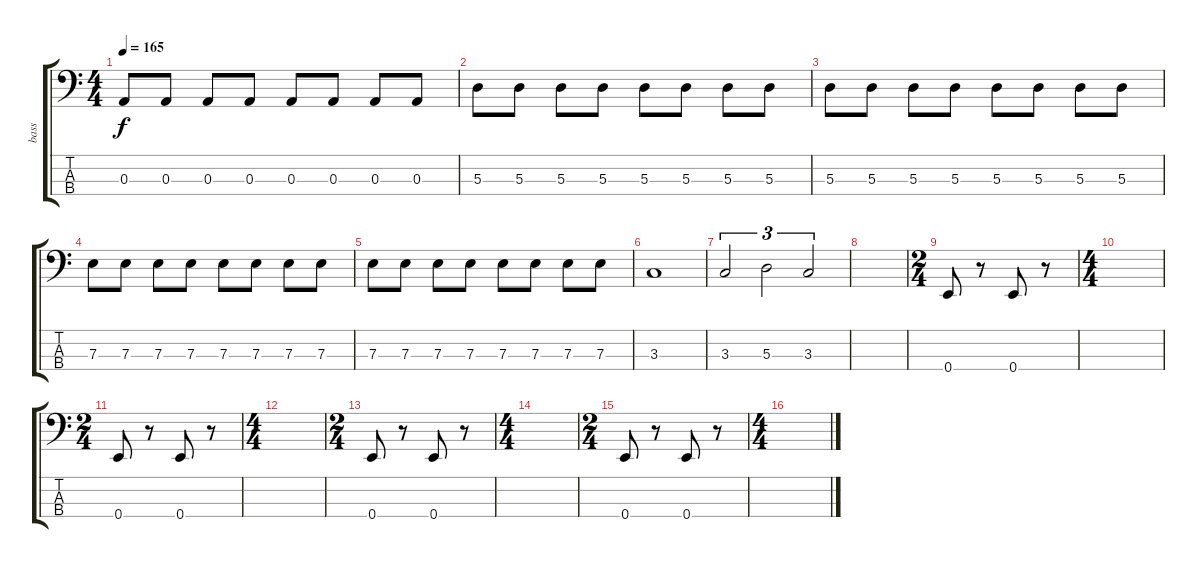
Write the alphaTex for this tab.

\track ("bass" "bass") {instrument electricbasspick}
\staff {score tabs}
\tuning (G2 D2 A1 E1) {hide}
\ts (4 4)
\tempo 165
\clef f4
\ks c
0.3.8{dy f} 0.3.8 0.3.8 0.3.8 0.3.8 0.3.8 0.3.8 0.3.8 |
5.3.8 5.3.8 5.3.8 5.3.8 5.3.8 5.3.8 5.3.8 5.3.8 |
5.3.8 5.3.8 5.3.8 5.3.8 5.3.8 5.3.8 5.3.8 5.3.8 |
7.3.8 7.3.8 7.3.8 7.3.8 7.3.8 7.3.8 7.3.8 7.3.8 |
7.3.8 7.3.8 7.3.8 7.3.8 7.3.8 7.3.8 7.3.8 7.3.8 |
3.3.1 |
3.3.2{tu (3 2)} 5.3.2{tu (3 2)} 3.3.2{tu (3 2)} |
|
\ts (2 4)
0.4.8 r.8 0.4.8 r.8 |
\ts (4 4)
|
\ts (2 4)
0.4.8 r.8 0.4.8 r.8 |
\ts (4 4)
|
\ts (2 4)
0.4.8 r.8 0.4.8 r.8 |
\ts (4 4)
|
\ts (2 4)
0.4.8 r.8 0.4.8 r.8 |
\ts (4 4)
